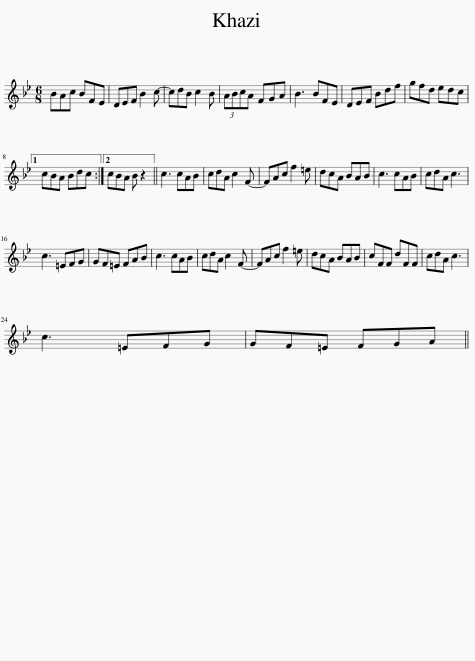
X:1
L:1/8
M:6/8
I:linebreak $
K:Gmin
V:1 treble
V:1
 BAc BFE | DEF B2 c- | cdB c2 B | (3ABcA FGA | B3 BFE | %5
 DEF Bdf | gfd edc |1$ cBA Bdc :|2 cBA B z2 || c3 cAB | %10
 cdA c2 F- | FAc f2 =e | dcA BAB | c3 cAB | cdA c3 |$ %15
 c3 =EFG | GF=E FAB | c3 cAB | cdA c2 F- | FAc f2 =e | %20
 dcA BAB | cFF dFF | cdA c3 |$ c3 =EFG | GF=E FGA || %25
